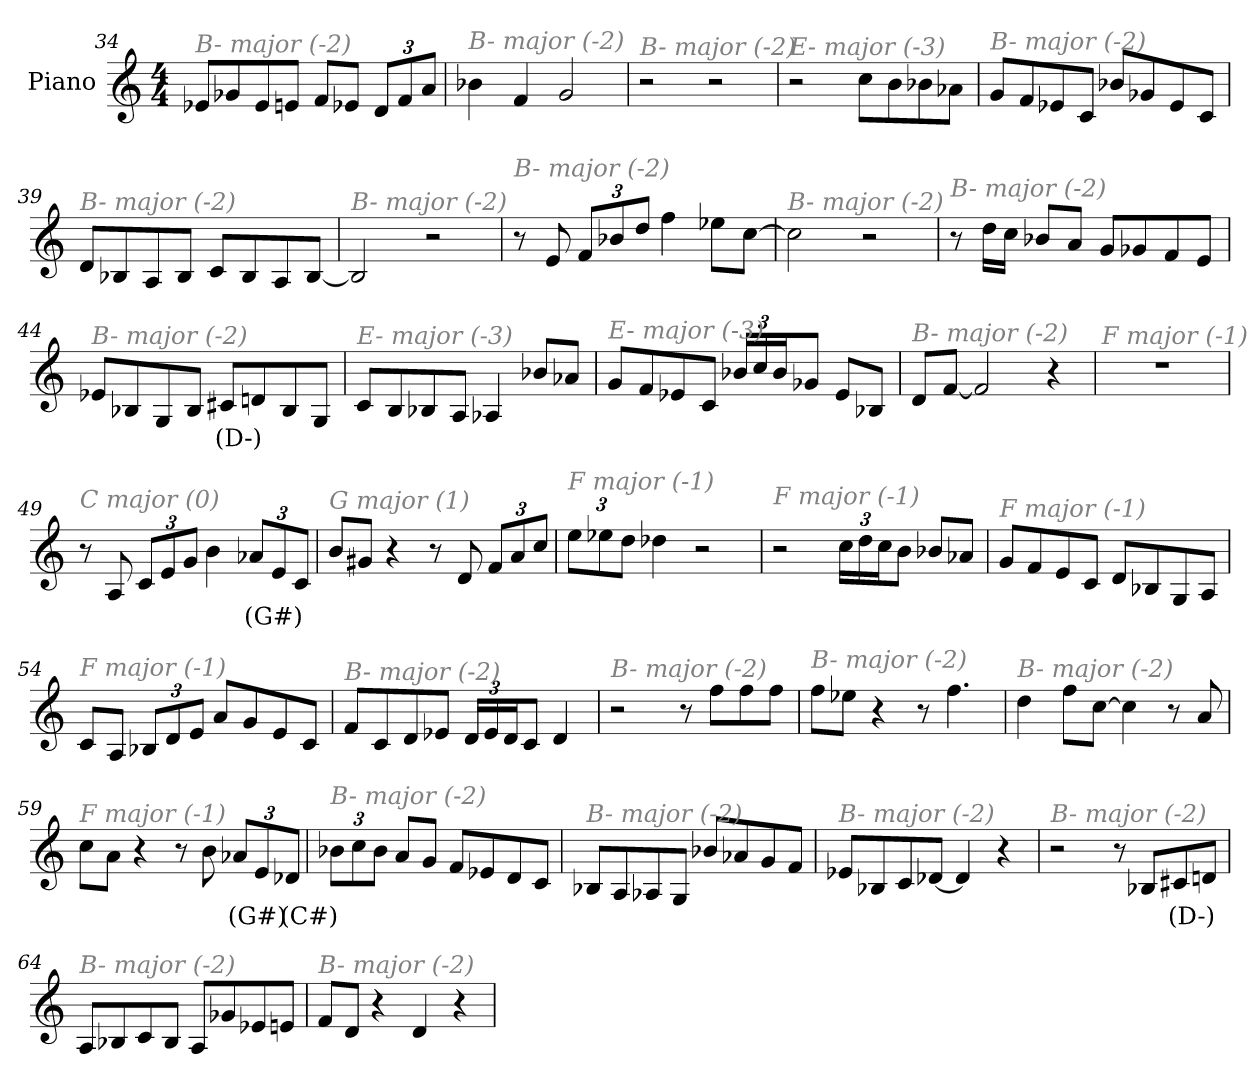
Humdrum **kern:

**kern	**text
*part1	*part1
*staff1	*staff1
*I"Piano	*
*I'Pno	*
!!LO:LB:g=z
*clefG2	*
*k[]	*
*M4/4	*
=34	=34
!LO:TX:i:color=#808080:t=B- major (-2)	!
8e-X/L	.
8g-X/	.
8e-/	.
8en/J	.
8f/L	.
8e-X/J	.
*Xbrackettup	*
12d/L	.
12f/	.
12a/J	.
=35	=35
!LO:TX:i:color=#808080:t=B- major (-2)	!
4b-X\	.
4f/	.
2g/	.
=36	=36
!LO:TX:i:color=#808080:t=B- major (-2)	!
2r	.
2r	.
=37	=37
!LO:TX:i:color=#808080:t=E- major (-3)	!
2r	.
8cc\L	.
8b\	.
8b-X\	.
8a-X\J	.
=38	=38
!LO:TX:i:color=#808080:t=B- major (-2)	!
8g/L	.
8f/	.
8e-X/	.
8c/J	.
8b-X/L	.
8g-X/	.
8e-/	.
8c/J	.
!!LO:LB:g=z
=39	=39
!LO:TX:i:color=#808080:t=B- major (-2)	!
8d/L	.
8B-X/	.
8A/	.
8B-/J	.
8c/L	.
8B-/	.
8A/	.
[8B-/J	.
=40	=40
!LO:TX:i:color=#808080:t=B- major (-2)	!
2B-/]	.
2r	.
=41	=41
!LO:TX:i:color=#808080:t=B- major (-2)	!
8r	.
8e/	.
12f/L	.
12b-X/	.
12dd/J	.
4ff\	.
8ee-X\L	.
[8cc\J	.
=42	=42
!LO:TX:i:color=#808080:t=B- major (-2)	!
2cc\]	.
2r	.
=43	=43
!LO:TX:i:color=#808080:t=B- major (-2)	!
8r	.
16dd\LL	.
16cc\JJ	.
8b-X/L	.
8a/J	.
8g/L	.
8g-X/	.
8f/	.
8e/J	.
!!LO:PB:g=z
=44	=44
!LO:TX:i:color=#808080:t=B- major (-2)	!
8e-X/L	.
8B-X/	.
8G/	.
8B-/J	.
8c#Xi/L	(D-)
8dn/	.
8B-/	.
8G/J	.
=45	=45
!LO:TX:i:color=#808080:t=E- major (-3)	!
8c/L	.
8B/	.
8B-X/	.
8A/J	.
4A-X/	.
8b-X/L	.
8a-X/J	.
=46	=46
!LO:TX:i:color=#808080:t=E- major (-3)	!
8g/L	.
8f/	.
8e-X/	.
8c/J	.
24b-X/LL	.
24cc/	.
24b-/J	.
8g-X/J	.
8e-/L	.
8B-X/J	.
=47	=47
!LO:TX:i:color=#808080:t=B- major (-2)	!
8d/L	.
[8f/J	.
2f/]	.
4r	.
=48	=48
!LO:TX:i:color=#808080:t=F major (-1)	!
1r	.
!!LO:LB:g=z
=49	=49
!LO:TX:i:color=#808080:t=C major (0)	!
8r	.
8A/	.
12c/L	.
12e/	.
12g/J	.
4b\	.
12a-Xi/L	(G#)
12e/	.
12c/J	.
=50	=50
!LO:TX:i:color=#808080:t=G major (1)	!
8b/L	.
8g#X/J	.
4r	.
8r	.
8d/	.
12f/L	.
12a/	.
12cc/J	.
=51	=51
!LO:TX:i:color=#808080:t=F major (-1)	!
12ee\L	.
12ee-X\	.
12dd\J	.
4dd-X\	.
2r	.
=52	=52
!LO:TX:i:color=#808080:t=F major (-1)	!
2r	.
24cc\LL	.
24dd\	.
24cc\J	.
8b\J	.
8b-X/L	.
8a-X/J	.
!!LO:LB:g=z
=53	=53
!LO:TX:i:color=#808080:t=F major (-1)	!
8g/L	.
8f/	.
8e/	.
8c/J	.
8d/L	.
8B-X/	.
8G/	.
8A/J	.
=54	=54
!LO:TX:i:color=#808080:t=F major (-1)	!
8c/L	.
8A/J	.
12B-X/L	.
12d/	.
12e/J	.
8a/L	.
8g/	.
8e/	.
8c/J	.
=55	=55
!LO:TX:i:color=#808080:t=B- major (-2)	!
8f/L	.
8c/	.
8d/	.
8e-X/J	.
24d/LL	.
24e-/	.
24d/J	.
8c/J	.
4d/	.
=56	=56
!LO:TX:i:color=#808080:t=B- major (-2)	!
2r	.
8r	.
8ff\L	.
8ff\	.
8ff\J	.
!!LO:LB:g=z
=57	=57
!LO:TX:i:color=#808080:t=B- major (-2)	!
8ff\L	.
8ee-X\J	.
4r	.
8r	.
4.ff\	.
=58	=58
!LO:TX:i:color=#808080:t=B- major (-2)	!
4dd\	.
8ff\L	.
[8cc\J	.
4cc\]	.
8r	.
8a/	.
=59	=59
!LO:TX:i:color=#808080:t=F major (-1)	!
8cc\L	.
8a\J	.
4r	.
8r	.
8b\	.
12a-Xi/L	(G#)
12e/	.
12d-Xi/J	(C#)
=60	=60
!LO:TX:i:color=#808080:t=B- major (-2)	!
12b-X\L	.
12cc\	.
12b-\J	.
8a/L	.
8g/J	.
8f/L	.
8e-X/	.
8d/	.
8c/J	.
!!LO:LB:g=z
=61	=61
!LO:TX:i:color=#808080:t=B- major (-2)	!
8B-X/L	.
8A/	.
8A-X/	.
8G/J	.
8b-X/L	.
8a-X/	.
8g/	.
8f/J	.
=62	=62
!LO:TX:i:color=#808080:t=B- major (-2)	!
8e-X/L	.
8B-X/	.
8c/	.
[8d-X/J	.
4d-/]	.
4r	.
=63	=63
!LO:TX:i:color=#808080:t=B- major (-2)	!
2r	.
8r	.
8B-X/L	.
8c#Xi/	(D-)
8dn/J	.
=64	=64
!LO:TX:i:color=#808080:t=B- major (-2)	!
8A/L	.
8B-X/	.
8c/	.
8B-/J	.
8A/L	.
8g-X/	.
8e-X/	.
8en/J	.
=65	=65
!LO:TX:i:color=#808080:t=B- major (-2)	!
8f/L	.
8d/J	.
4r	.
4d/	.
4r	.
=	=
*-	*-
